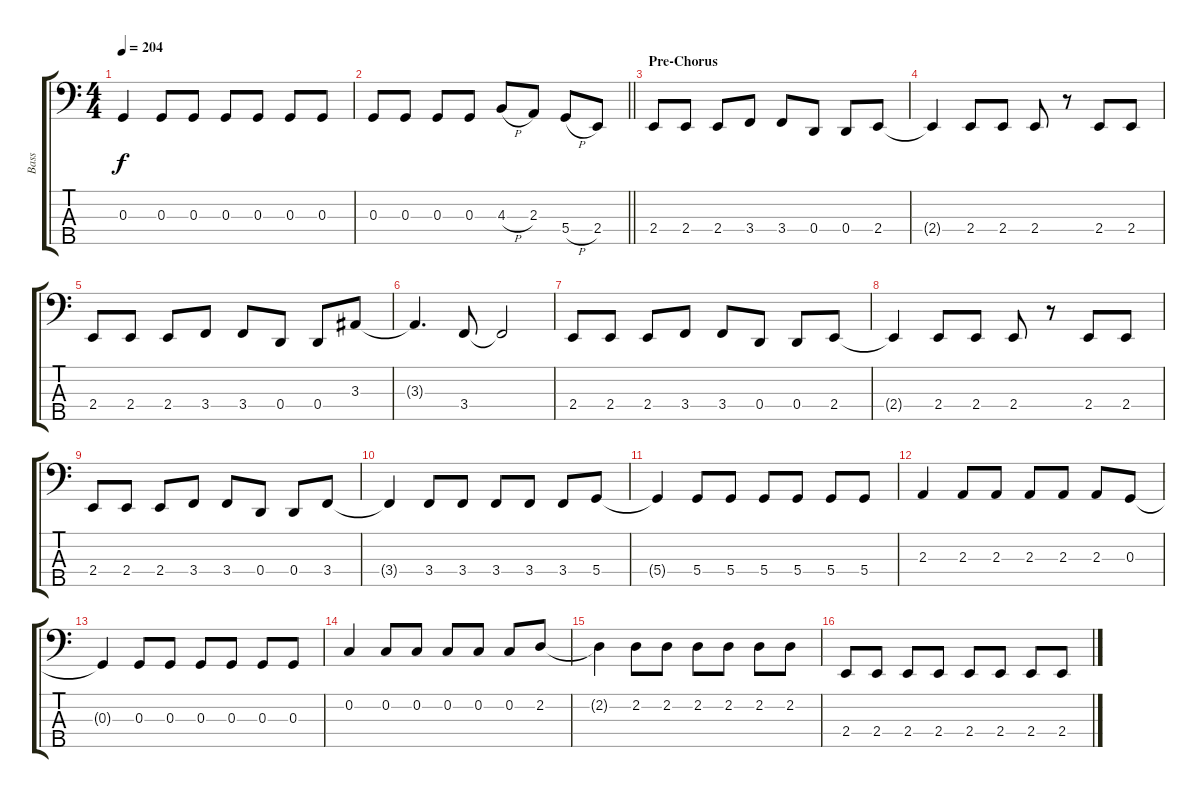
\track ("Bass" "Bass") {instrument electricbassfinger}
\staff {score tabs}
\tuning (F2 C2 G1 D1 A0) {hide}
\ts (4 4)
\tempo 204
\clef f4
\ks c
0.3{t}.4{dy f} 0.3.8 0.3.8 0.3.8 0.3.8 0.3.8 0.3.8 |
\barLineRight lightlight
0.3.8 0.3.8 0.3.8 0.3.8 4.3{h}.8 2.3.8 5.4{h}.8 2.4.8 |
\section ("" "Pre-Chorus")
2.4.8 2.4.8 2.4.8 3.4.8 3.4.8 0.4.8 0.4.8 2.4.8 |
2.4{t}.4 2.4.8 2.4.8 2.4.8 r.8 2.4.8 2.4.8 |
2.4.8 2.4.8 2.4.8 3.4.8 3.4.8 0.4.8 0.4.8 3.3.8 |
3.3{t}.4{d} 3.4.8 3.4{t}.2 |
2.4.8 2.4.8 2.4.8 3.4.8 3.4.8 0.4.8 0.4.8 2.4.8 |
2.4{t}.4 2.4.8 2.4.8 2.4.8 r.8 2.4.8 2.4.8 |
2.4.8 2.4.8 2.4.8 3.4.8 3.4.8 0.4.8 0.4.8 3.4.8 |
3.4{t}.4 3.4.8 3.4.8 3.4.8 3.4.8 3.4.8 5.4.8 |
5.4{t}.4 5.4.8 5.4.8 5.4.8 5.4.8 5.4.8 5.4.8 |
2.3.4 2.3.8 2.3.8 2.3.8 2.3.8 2.3.8 0.3.8 |
0.3{t}.4 0.3.8 0.3.8 0.3.8 0.3.8 0.3.8 0.3.8 |
0.2.4 0.2.8 0.2.8 0.2.8 0.2.8 0.2.8 2.2.8 |
2.2{t}.4 2.2.8 2.2.8 2.2.8 2.2.8 2.2.8 2.2.8 |
2.4.8 2.4.8 2.4.8 2.4.8 2.4.8 2.4.8 2.4.8 2.4.8
